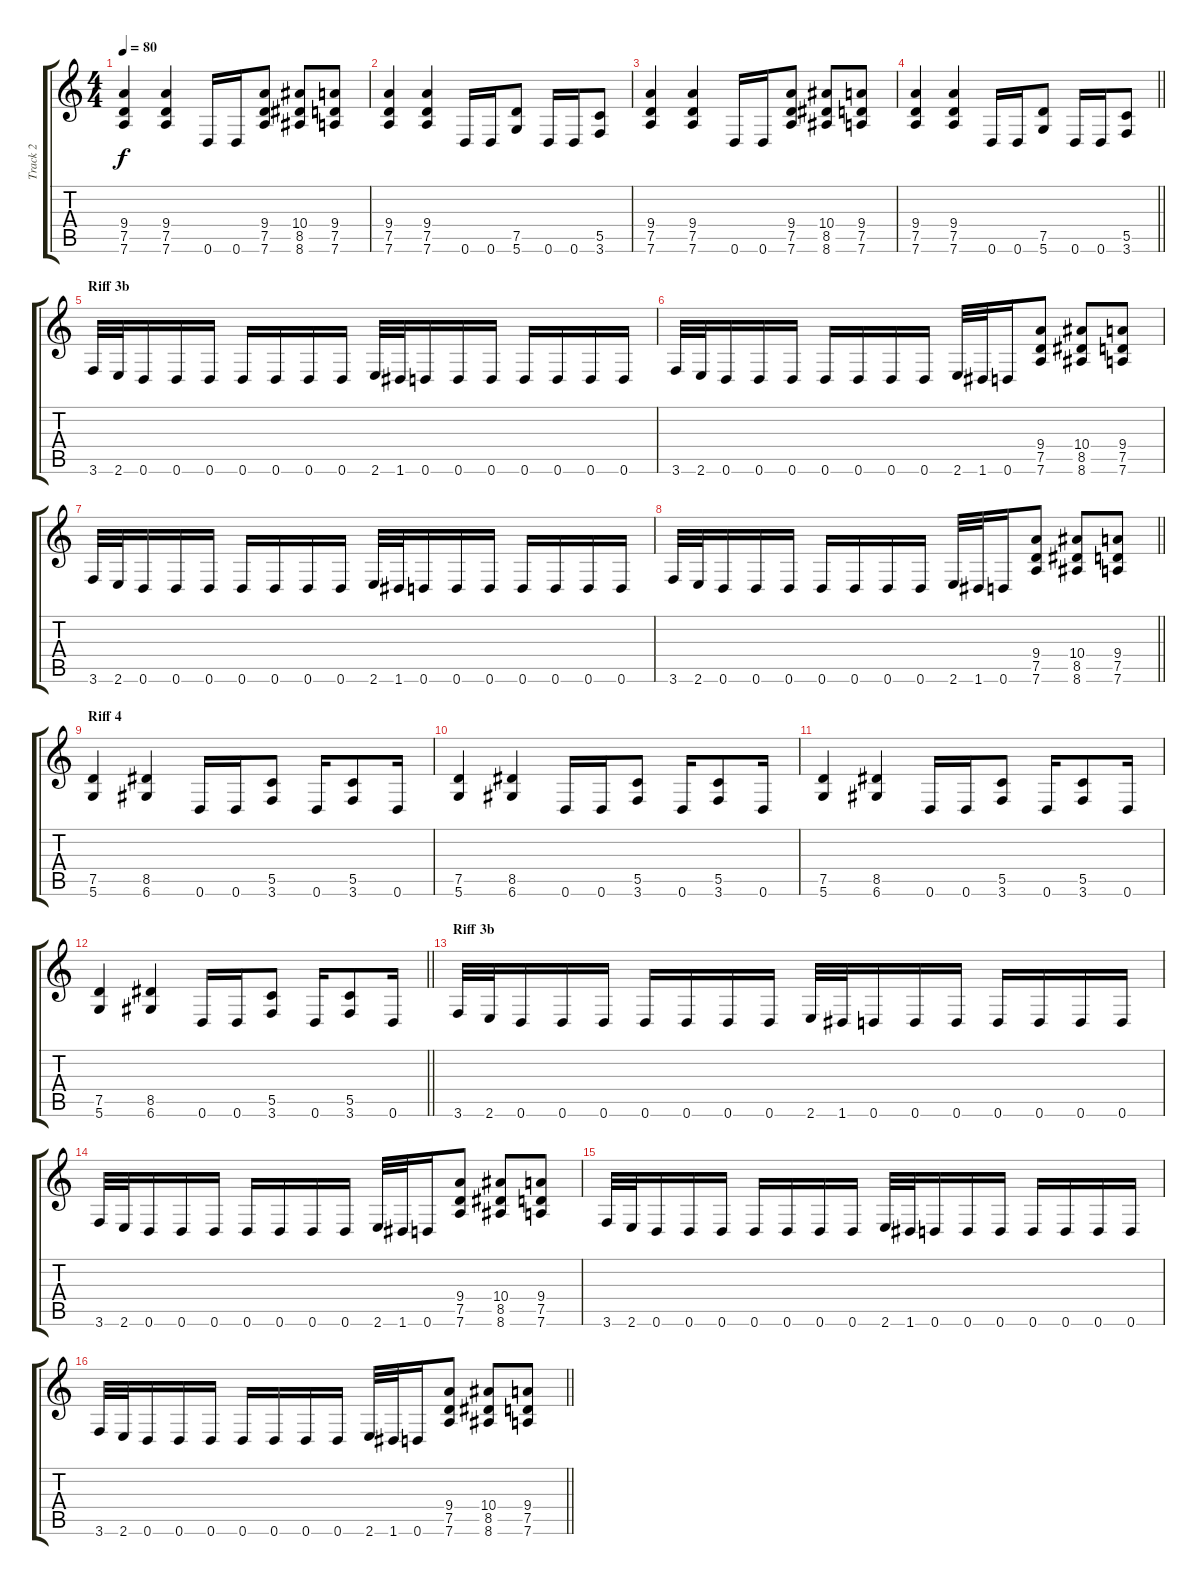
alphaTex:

\track ("Track 2" "Track 2") {instrument overdrivenguitar}
\staff {score tabs}
\tuning (D4 A3 F3 C3 G2 D2) {hide}
\ts (4 4)
\tempo 80
\clef g2
\ks c
(9.4 7.5 7.6).4{dy f} (9.4 7.5 7.6).4 0.6.16 0.6.16 (9.4 7.5 7.6).8 (10.4 8.5 8.6).8 (9.4 7.5 7.6).8 |
(9.4 7.5 7.6).4 (9.4 7.5 7.6).4 0.6.16 0.6.16 (7.5 5.6).8 0.6.16 0.6.16 (5.5 3.6).8 |
(9.4 7.5 7.6).4 (9.4 7.5 7.6).4 0.6.16 0.6.16 (9.4 7.5 7.6).8 (10.4 8.5 8.6).8 (9.4 7.5 7.6).8 |
\barLineRight lightlight
(9.4 7.5 7.6).4 (9.4 7.5 7.6).4 0.6.16 0.6.16 (7.5 5.6).8 0.6.16 0.6.16 (5.5 3.6).8 |
\section ("" "Riff 3b")
3.6.32 2.6.32 0.6.16 0.6.16 0.6.16 0.6.16 0.6.16 0.6.16 0.6.16 2.6.32 1.6.32 0.6.16 0.6.16 0.6.16 0.6.16 0.6.16 0.6.16 0.6.16 |
3.6.32 2.6.32 0.6.16 0.6.16 0.6.16 0.6.16 0.6.16 0.6.16 0.6.16 2.6.32 1.6.32 0.6.16 (9.4 7.5 7.6).8 (10.4 8.5 8.6).8 (9.4 7.5 7.6).8 |
3.6.32 2.6.32 0.6.16 0.6.16 0.6.16 0.6.16 0.6.16 0.6.16 0.6.16 2.6.32 1.6.32 0.6.16 0.6.16 0.6.16 0.6.16 0.6.16 0.6.16 0.6.16 |
\barLineRight lightlight
3.6.32 2.6.32 0.6.16 0.6.16 0.6.16 0.6.16 0.6.16 0.6.16 0.6.16 2.6.32 1.6.32 0.6.16 (9.4 7.5 7.6).8 (10.4 8.5 8.6).8 (9.4 7.5 7.6).8 |
\section ("" "Riff 4")
(7.5 5.6).4 (8.5 6.6).4 0.6.16 0.6.16 (5.5 3.6).8 0.6.16 (5.5 3.6).8 0.6.16 |
(7.5 5.6).4 (8.5 6.6).4 0.6.16 0.6.16 (5.5 3.6).8 0.6.16 (5.5 3.6).8 0.6.16 |
(7.5 5.6).4 (8.5 6.6).4 0.6.16 0.6.16 (5.5 3.6).8 0.6.16 (5.5 3.6).8 0.6.16 |
\barLineRight lightlight
(7.5 5.6).4 (8.5 6.6).4 0.6.16 0.6.16 (5.5 3.6).8 0.6.16 (5.5 3.6).8 0.6.16 |
\section ("" "Riff 3b")
3.6.32 2.6.32 0.6.16 0.6.16 0.6.16 0.6.16 0.6.16 0.6.16 0.6.16 2.6.32 1.6.32 0.6.16 0.6.16 0.6.16 0.6.16 0.6.16 0.6.16 0.6.16 |
3.6.32 2.6.32 0.6.16 0.6.16 0.6.16 0.6.16 0.6.16 0.6.16 0.6.16 2.6.32 1.6.32 0.6.16 (9.4 7.5 7.6).8 (10.4 8.5 8.6).8 (9.4 7.5 7.6).8 |
3.6.32 2.6.32 0.6.16 0.6.16 0.6.16 0.6.16 0.6.16 0.6.16 0.6.16 2.6.32 1.6.32 0.6.16 0.6.16 0.6.16 0.6.16 0.6.16 0.6.16 0.6.16 |
\barLineRight lightlight
3.6.32 2.6.32 0.6.16 0.6.16 0.6.16 0.6.16 0.6.16 0.6.16 0.6.16 2.6.32 1.6.32 0.6.16 (9.4 7.5 7.6).8 (10.4 8.5 8.6).8 (9.4 7.5 7.6).8
